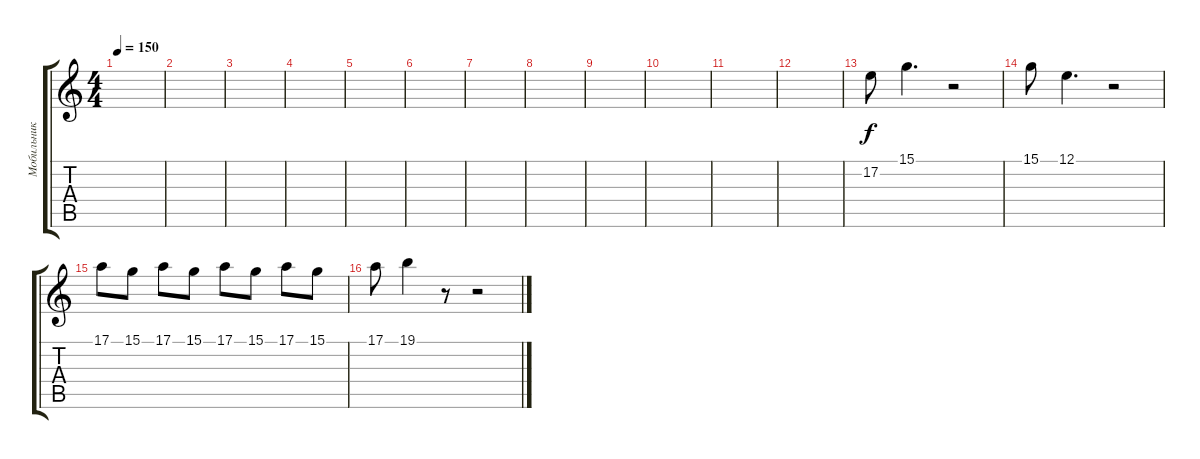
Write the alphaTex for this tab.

\track ("Мобильник" "Мобильник") {instrument pad1newage}
\staff {score tabs}
\tuning (E4 B3 G3 D3 A2 E2) {hide}
\ts (4 4)
\tempo 150
\clef g2
\ks c
|
|
|
|
|
|
|
|
|
|
|
|
17.2.8 15.1.4{d} r.2 |
15.1.8 12.1.4{d} r.2 |
17.1.8 15.1.8 17.1.8 15.1.8 17.1.8 15.1.8 17.1.8 15.1.8 |
17.1.8 19.1.4 r.8 r.2
